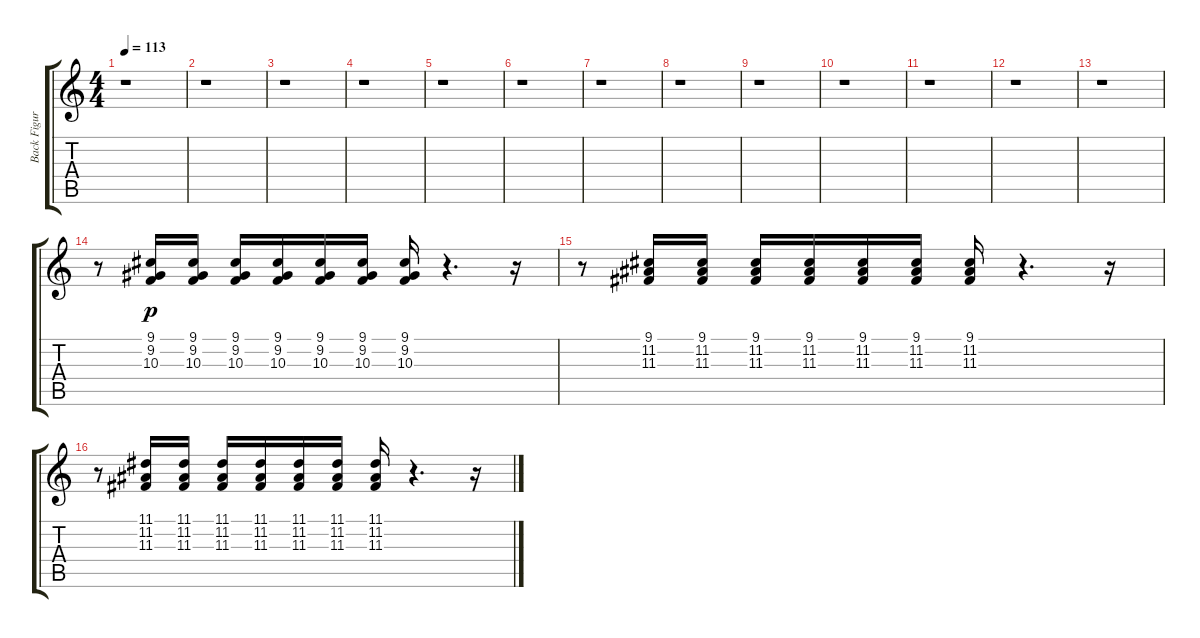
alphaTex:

\track ("Back Figure" "Back Figur") {instrument lead3calliope}
\staff {score tabs}
\tuning (E4 B3 G3 D3 A2 E2) {hide}
\ts (4 4)
\tempo 113
\clef g2
\ks c
r.1{dy p} |
r.1 |
r.1 |
r.1 |
r.1 |
r.1 |
r.1 |
r.1 |
r.1 |
r.1 |
r.1 |
r.1 |
r.1 |
r.8 (9.1 9.2 10.3).16 (9.1 9.2 10.3).16 (9.1 9.2 10.3).16 (9.1 9.2 10.3).16 (9.1 9.2 10.3).16 (9.1 9.2 10.3).16 (9.1 9.2 10.3).16 r.4{d} r.16 |
r.8 (9.1 11.2 11.3).16 (9.1 11.2 11.3).16 (9.1 11.2 11.3).16 (9.1 11.2 11.3).16 (9.1 11.2 11.3).16 (9.1 11.2 11.3).16 (9.1 11.2 11.3).16 r.4{d} r.16 |
r.8 (11.1 11.2 11.3).16 (11.1 11.2 11.3).16 (11.1 11.2 11.3).16 (11.1 11.2 11.3).16 (11.1 11.2 11.3).16 (11.1 11.2 11.3).16 (11.1 11.2 11.3).16 r.4{d} r.16
